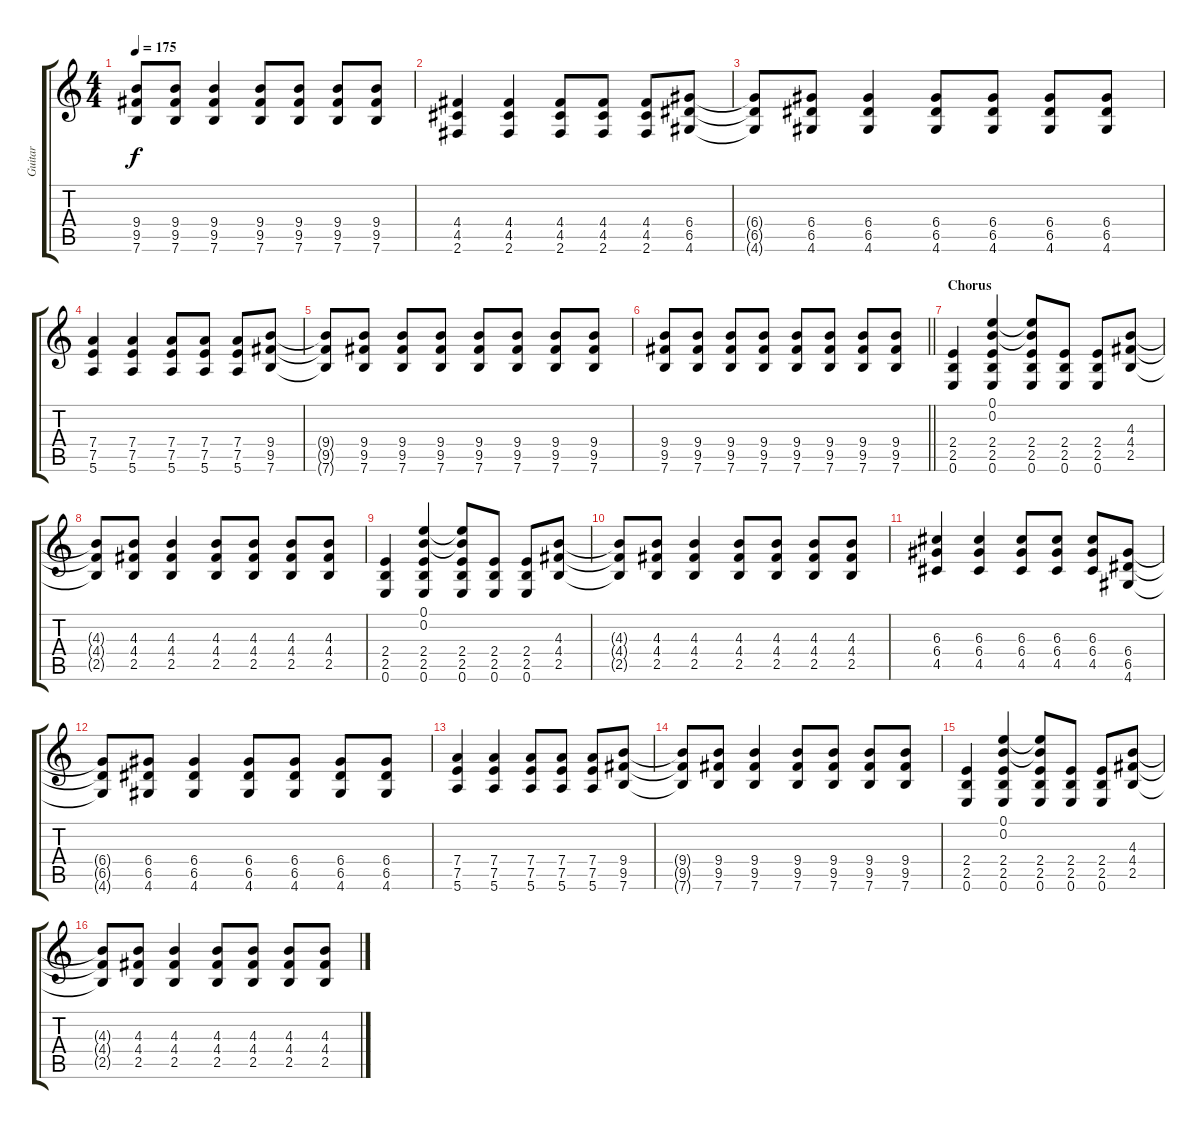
\track ("Guitar" "Guitar") {instrument distortionguitar}
\staff {score tabs}
\tuning (E4 B3 G3 D3 A2 E2) {hide}
\ts (4 4)
\tempo 175
\clef g2
\ks c
(9.4{t} 9.5{t} 7.6{t}).8{dy f} (9.4 9.5 7.6).8 (9.4 9.5 7.6).4 (9.4 9.5 7.6).8 (9.4 9.5 7.6).8 (9.4 9.5 7.6).8 (9.4 9.5 7.6).8 |
(4.4 4.5 2.6).4 (4.4 4.5 2.6).4 (4.4 4.5 2.6).8 (4.4 4.5 2.6).8 (4.4 4.5 2.6).8 (6.4 6.5 4.6).8 |
(6.4{t} 6.5{t} 4.6{t}).8 (6.4 6.5 4.6).8 (6.4 6.5 4.6).4 (6.4 6.5 4.6).8 (6.4 6.5 4.6).8 (6.4 6.5 4.6).8 (6.4 6.5 4.6).8 |
(7.4 7.5 5.6).4 (7.4 7.5 5.6).4 (7.4 7.5 5.6).8 (7.4 7.5 5.6).8 (7.4 7.5 5.6).8 (9.4 9.5 7.6).8 |
(9.4{t} 9.5{t} 7.6{t}).8 (9.4 9.5 7.6).8 (9.4 9.5 7.6).8 (9.4 9.5 7.6).8 (9.4 9.5 7.6).8 (9.4 9.5 7.6).8 (9.4 9.5 7.6).8 (9.4 9.5 7.6).8 |
\barLineRight lightlight
(9.4 9.5 7.6).8 (9.4 9.5 7.6).8 (9.4 9.5 7.6).8 (9.4 9.5 7.6).8 (9.4 9.5 7.6).8 (9.4 9.5 7.6).8 (9.4 9.5 7.6).8 (9.4 9.5 7.6).8 |
\section ("" "Chorus")
(2.4 2.5 0.6).4 (0.1 0.2 2.4 2.5 0.6).4 (0.1{t} 0.2{t} 2.4 2.5 0.6).8 (2.4 2.5 0.6).8 (2.4 2.5 0.6).8 (4.3 4.4 2.5).8 |
(4.3{t} 4.4{t} 2.5{t}).8 (4.3 4.4 2.5).8 (4.3 4.4 2.5).4 (4.3 4.4 2.5).8 (4.3 4.4 2.5).8 (4.3 4.4 2.5).8 (4.3 4.4 2.5).8 |
(2.4 2.5 0.6).4 (0.1 0.2 2.4 2.5 0.6).4 (0.1{t} 0.2{t} 2.4 2.5 0.6).8 (2.4 2.5 0.6).8 (2.4 2.5 0.6).8 (4.3 4.4 2.5).8 |
(4.3{t} 4.4{t} 2.5{t}).8 (4.3 4.4 2.5).8 (4.3 4.4 2.5).4 (4.3 4.4 2.5).8 (4.3 4.4 2.5).8 (4.3 4.4 2.5).8 (4.3 4.4 2.5).8 |
(6.3 6.4 4.5).4 (6.3 6.4 4.5).4 (6.3 6.4 4.5).8 (6.3 6.4 4.5).8 (6.3 6.4 4.5).8 (6.4 6.5 4.6).8 |
(6.4{t} 6.5{t} 4.6{t}).8 (6.4 6.5 4.6).8 (6.4 6.5 4.6).4 (6.4 6.5 4.6).8 (6.4 6.5 4.6).8 (6.4 6.5 4.6).8 (6.4 6.5 4.6).8 |
(7.4 7.5 5.6).4 (7.4 7.5 5.6).4 (7.4 7.5 5.6).8 (7.4 7.5 5.6).8 (7.4 7.5 5.6).8 (9.4 9.5 7.6).8 |
(9.4{t} 9.5{t} 7.6{t}).8 (9.4 9.5 7.6).8 (9.4 9.5 7.6).4 (9.4 9.5 7.6).8 (9.4 9.5 7.6).8 (9.4 9.5 7.6).8 (9.4 9.5 7.6).8 |
(2.4 2.5 0.6).4 (0.1 0.2 2.4 2.5 0.6).4 (0.1{t} 0.2{t} 2.4 2.5 0.6).8 (2.4 2.5 0.6).8 (2.4 2.5 0.6).8 (4.3 4.4 2.5).8 |
(4.3{t} 4.4{t} 2.5{t}).8 (4.3 4.4 2.5).8 (4.3 4.4 2.5).4 (4.3 4.4 2.5).8 (4.3 4.4 2.5).8 (4.3 4.4 2.5).8 (4.3 4.4 2.5).8
